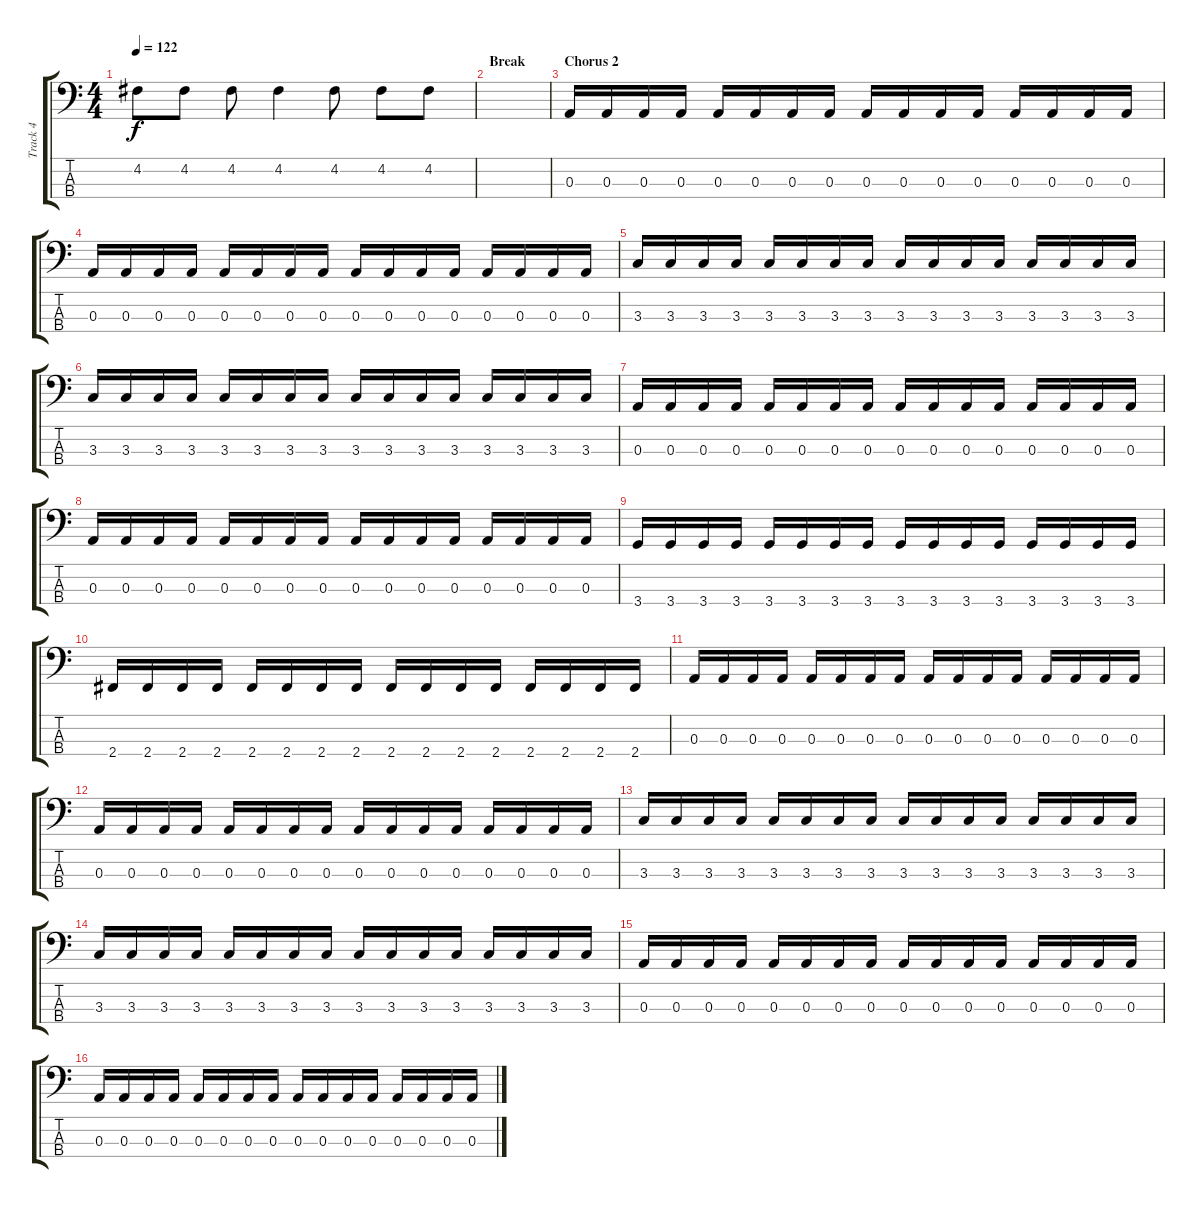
\track ("Track 4" "Track 4") {instrument electricbassfinger}
\staff {score tabs}
\tuning (G2 D2 A1 E1) {hide}
\ts (4 4)
\tempo 122
\clef f4
\ks c
4.2.8{dy f} 4.2.8 4.2.8 4.2.4 4.2.8 4.2.8 4.2.8 |
\section ("" "Break")
|
\section ("" "Chorus 2")
0.3.16 0.3.16 0.3.16 0.3.16 0.3.16 0.3.16 0.3.16 0.3.16 0.3.16 0.3.16 0.3.16 0.3.16 0.3.16 0.3.16 0.3.16 0.3.16 |
0.3.16 0.3.16 0.3.16 0.3.16 0.3.16 0.3.16 0.3.16 0.3.16 0.3.16 0.3.16 0.3.16 0.3.16 0.3.16 0.3.16 0.3.16 0.3.16 |
3.3.16 3.3.16 3.3.16 3.3.16 3.3.16 3.3.16 3.3.16 3.3.16 3.3.16 3.3.16 3.3.16 3.3.16 3.3.16 3.3.16 3.3.16 3.3.16 |
3.3.16 3.3.16 3.3.16 3.3.16 3.3.16 3.3.16 3.3.16 3.3.16 3.3.16 3.3.16 3.3.16 3.3.16 3.3.16 3.3.16 3.3.16 3.3.16 |
0.3.16 0.3.16 0.3.16 0.3.16 0.3.16 0.3.16 0.3.16 0.3.16 0.3.16 0.3.16 0.3.16 0.3.16 0.3.16 0.3.16 0.3.16 0.3.16 |
0.3.16 0.3.16 0.3.16 0.3.16 0.3.16 0.3.16 0.3.16 0.3.16 0.3.16 0.3.16 0.3.16 0.3.16 0.3.16 0.3.16 0.3.16 0.3.16 |
3.4.16 3.4.16 3.4.16 3.4.16 3.4.16 3.4.16 3.4.16 3.4.16 3.4.16 3.4.16 3.4.16 3.4.16 3.4.16 3.4.16 3.4.16 3.4.16 |
2.4.16 2.4.16 2.4.16 2.4.16 2.4.16 2.4.16 2.4.16 2.4.16 2.4.16 2.4.16 2.4.16 2.4.16 2.4.16 2.4.16 2.4.16 2.4.16 |
0.3.16 0.3.16 0.3.16 0.3.16 0.3.16 0.3.16 0.3.16 0.3.16 0.3.16 0.3.16 0.3.16 0.3.16 0.3.16 0.3.16 0.3.16 0.3.16 |
0.3.16 0.3.16 0.3.16 0.3.16 0.3.16 0.3.16 0.3.16 0.3.16 0.3.16 0.3.16 0.3.16 0.3.16 0.3.16 0.3.16 0.3.16 0.3.16 |
3.3.16 3.3.16 3.3.16 3.3.16 3.3.16 3.3.16 3.3.16 3.3.16 3.3.16 3.3.16 3.3.16 3.3.16 3.3.16 3.3.16 3.3.16 3.3.16 |
3.3.16 3.3.16 3.3.16 3.3.16 3.3.16 3.3.16 3.3.16 3.3.16 3.3.16 3.3.16 3.3.16 3.3.16 3.3.16 3.3.16 3.3.16 3.3.16 |
0.3.16 0.3.16 0.3.16 0.3.16 0.3.16 0.3.16 0.3.16 0.3.16 0.3.16 0.3.16 0.3.16 0.3.16 0.3.16 0.3.16 0.3.16 0.3.16 |
0.3.16 0.3.16 0.3.16 0.3.16 0.3.16 0.3.16 0.3.16 0.3.16 0.3.16 0.3.16 0.3.16 0.3.16 0.3.16 0.3.16 0.3.16 0.3.16
